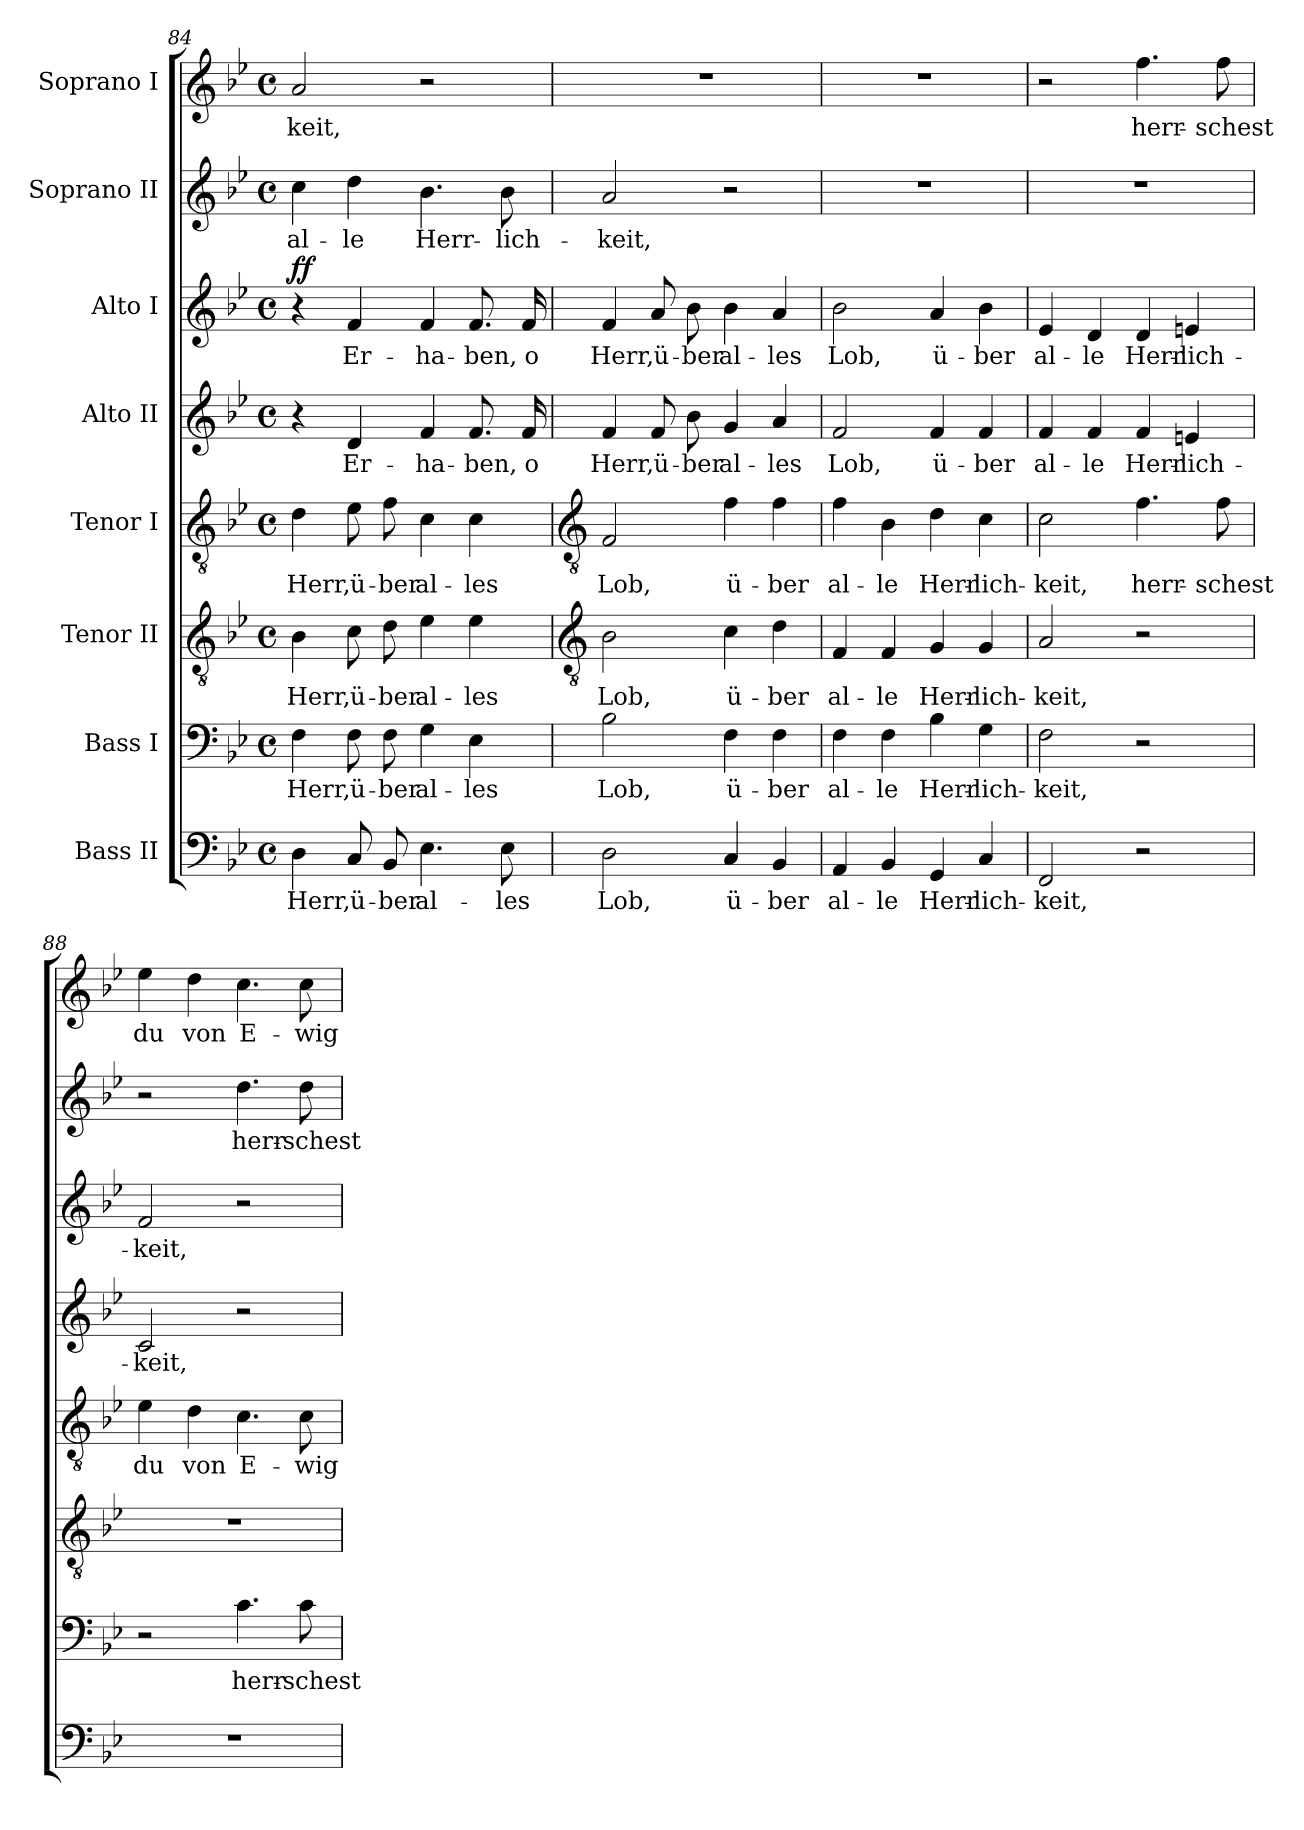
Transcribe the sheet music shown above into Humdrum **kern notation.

**kern	**text	**kern	**text	**kern	**text	**kern	**text	**kern	**text	**kern	**text	**dynam	**kern	**text	**kern	**text
*part8	*part8	*part7	*part7	*part6	*part6	*part5	*part5	*part4	*part4	*part3	*part3	*part3	*part2	*part2	*part1	*part1
*staff8	*staff8	*staff7	*staff7	*staff6	*staff6	*staff5	*staff5	*staff4	*staff4	*staff3	*staff3	*staff3	*staff2	*staff2	*staff1	*staff1
*I"Bass II	*	*I"Bass I	*	*I"Tenor II	*	*I"Tenor I	*	*I"Alto II	*	*I"Alto I	*	*	*I"Soprano II	*	*I"Soprano I	*
*clefF4	*	*clefF4	*	*clefGv2	*	*clefGv2	*	*clefG2	*	*clefG2	*	*	*clefG2	*	*clefG2	*
*k[b-e-]	*	*k[b-e-]	*	*k[b-e-]	*	*k[b-e-]	*	*k[b-e-]	*	*k[b-e-]	*	*	*k[b-e-]	*	*k[b-e-]	*
*B-:	*	*B-:	*	*B-:	*	*B-:	*	*B-:	*	*B-:	*	*	*B-:	*	*B-:	*
*M4/4	*	*M4/4	*	*M4/4	*	*M4/4	*	*M4/4	*	*M4/4	*	*	*M4/4	*	*M4/4	*
*met(c)	*	*met(c)	*	*met(c)	*	*met(c)	*	*met(c)	*	*met(c)	*	*	*met(c)	*	*met(c)	*
=84	=84	=84	=84	=84	=84	=84	=84	=84	=84	=84	=84	=84	=84	=84	=84	=84
!	!LO:LY:b	!	!LO:LY:b	!	!LO:LY:b	!	!LO:LY:b	!	!	!	!	!LO:DY:b	!	!LO:LY:b	!	!LO:LY:b
!	!	!	!	!	!	!	!	!	!	!	!	!LO:DY:n=1:a	!	!	!	!
4D\	Herr,	4F\	Herr,	4B-\	Herr,	4d\	Herr,	4r	.	4r	.	f f	4cc\	al-	2a/	-keit,
!	!LO:LY:b	!	!LO:LY:b	!	!LO:LY:b	!	!LO:LY:b	!	!LO:LY:b	!	!LO:LY:b	!	!	!LO:LY:b	!	!
8C/	ü-	8F\	ü-	8c\	ü-	8e-\	ü-	4d/	Er-	4f/	Er-	.	4dd\	-le	.	.
!	!LO:LY:b	!	!LO:LY:b	!	!LO:LY:b	!	!LO:LY:b	!	!	!	!	!	!	!	!	!
8BB-/	-ber	8F\	-ber	8d\	-ber	8f\	-ber	.	.	.	.	.	.	.	.	.
!	!LO:LY:b	!	!LO:LY:b	!	!LO:LY:b	!	!LO:LY:b	!	!LO:LY:b	!	!LO:LY:b	!	!	!LO:LY:b	!	!
4.E-\	al-	4G\	al-	4e-\	al-	4c\	al-	4f/	-ha-	4f/	-ha-	.	4.b-\	Herr-	2r	.
!	!	!	!LO:LY:b	!	!LO:LY:b	!	!LO:LY:b	!	!LO:LY:b	!	!LO:LY:b	!	!	!	!	!
.	.	4E-\	-les	4e-\	-les	4c\	-les	8.f/	-ben,	8.f/	-ben,	.	.	.	.	.
!	!LO:LY:b	!	!	!	!	!	!	!	!	!	!	!	!	!LO:LY:b	!	!
8E-\	-les	.	.	.	.	.	.	.	.	.	.	.	8b-\	-lich-	.	.
!	!	!	!	!	!	!	!	!	!LO:LY:b	!	!LO:LY:b	!	!	!	!	!
.	.	.	.	.	.	.	.	16f/	o	16f/	o	.	.	.	.	.
!!LO:LB:g=z
=85	=85	=85	=85	=85	=85	=85	=85	=85	=85	=85	=85	=85	=85	=85	=85	=85
*	*	*	*	*clefGv2	*	*clefGv2	*	*	*	*	*	*	*	*	*	*
!	!LO:LY:b	!	!LO:LY:b	!	!LO:LY:b	!	!LO:LY:b	!	!LO:LY:b	!	!LO:LY:b	!	!	!LO:LY:b	!	!
2D\	Lob,	2B-\	Lob,	2B-\	Lob,	2F/	Lob,	4f/	Herr,	4f/	Herr,	.	2a/	-keit,	1r	.
!	!	!	!	!	!	!	!	!	!LO:LY:b	!	!LO:LY:b	!	!	!	!	!
.	.	.	.	.	.	.	.	8f/	ü-	8a/	ü-	.	.	.	.	.
!	!	!	!	!	!	!	!	!	!LO:LY:b	!	!LO:LY:b	!	!	!	!	!
.	.	.	.	.	.	.	.	8b-\	-ber	8b-\	-ber	.	.	.	.	.
!	!LO:LY:b	!	!LO:LY:b	!	!LO:LY:b	!	!LO:LY:b	!	!LO:LY:b	!	!LO:LY:b	!	!	!	!	!
4C/	ü-	4F\	ü-	4c\	ü-	4f\	ü-	4g/	al-	4b-\	al-	.	2r	.	.	.
!	!LO:LY:b	!	!LO:LY:b	!	!LO:LY:b	!	!LO:LY:b	!	!LO:LY:b	!	!LO:LY:b	!	!	!	!	!
4BB-/	-ber	4F\	-ber	4d\	-ber	4f\	-ber	4a/	-les	4a/	-les	.	.	.	.	.
!!LO:LB:g=z
=86	=86	=86	=86	=86	=86	=86	=86	=86	=86	=86	=86	=86	=86	=86	=86	=86
!	!LO:LY:b	!	!LO:LY:b	!	!LO:LY:b	!	!LO:LY:b	!	!LO:LY:b	!	!LO:LY:b	!	!	!	!	!
4AA/	al-	4F\	al-	4F/	al-	4f\	al-	2f/	Lob,	2b-\	Lob,	.	1r	.	1r	.
!	!LO:LY:b	!	!LO:LY:b	!	!LO:LY:b	!	!LO:LY:b	!	!	!	!	!	!	!	!	!
4BB-/	-le	4F\	-le	4F/	-le	4B-\	-le	.	.	.	.	.	.	.	.	.
!	!LO:LY:b	!	!LO:LY:b	!	!LO:LY:b	!	!LO:LY:b	!	!LO:LY:b	!	!LO:LY:b	!	!	!	!	!
4GG/	Herr-	4B-\	Herr-	4G/	Herr-	4d\	Herr-	4f/	ü-	4a/	ü-	.	.	.	.	.
!	!LO:LY:b	!	!LO:LY:b	!	!LO:LY:b	!	!LO:LY:b	!	!LO:LY:b	!	!LO:LY:b	!	!	!	!	!
4C/	-lich-	4G\	-lich-	4G/	-lich-	4c\	-lich-	4f/	-ber	4b-\	-ber	.	.	.	.	.
!!LO:LB:g=z
=87	=87	=87	=87	=87	=87	=87	=87	=87	=87	=87	=87	=87	=87	=87	=87	=87
!	!LO:LY:b	!	!LO:LY:b	!	!LO:LY:b	!	!LO:LY:b	!	!LO:LY:b	!	!LO:LY:b	!	!	!	!	!
2FF/	-keit,	2F\	-keit,	2A/	-keit,	2c\	-keit,	4f/	al-	4e-/	al-	.	1r	.	2r	.
!	!	!	!	!	!	!	!	!	!LO:LY:b	!	!LO:LY:b	!	!	!	!	!
.	.	.	.	.	.	.	.	4f/	-le	4d/	-le	.	.	.	.	.
!	!	!	!	!	!	!	!LO:LY:b	!	!LO:LY:b	!	!LO:LY:b	!	!	!	!	!LO:LY:b
2r	.	2r	.	2r	.	4.f\	herr-	4f/	Herr-	4d/	Herr-	.	.	.	4.ff\	herr-
!	!	!	!	!	!	!	!	!	!LO:LY:b	!	!LO:LY:b	!	!	!	!	!
.	.	.	.	.	.	.	.	4en/	-lich-	4en/	-lich-	.	.	.	.	.
!	!	!	!	!	!	!	!LO:LY:b	!	!	!	!	!	!	!	!	!LO:LY:b
.	.	.	.	.	.	8f\	-schest	.	.	.	.	.	.	.	8ff\	-schest
!!LO:LB:g=z
=88	=88	=88	=88	=88	=88	=88	=88	=88	=88	=88	=88	=88	=88	=88	=88	=88
!	!	!	!	!	!	!	!LO:LY:b	!	!LO:LY:b	!	!LO:LY:b	!	!	!	!	!LO:LY:b
1r	.	2r	.	1r	.	4e-\	du	2c/	-keit,	2f/	-keit,	.	2r	.	4ee-\	du
!	!	!	!	!	!	!	!LO:LY:b	!	!	!	!	!	!	!	!	!LO:LY:b
.	.	.	.	.	.	4d\	von	.	.	.	.	.	.	.	4dd\	von
!	!	!	!LO:LY:b	!	!	!	!LO:LY:b	!	!	!	!	!	!	!LO:LY:b	!	!LO:LY:b
.	.	4.c\	herr-	.	.	4.c\	E-	2r	.	2r	.	.	4.dd\	herr-	4.cc\	E-
!	!	!	!LO:LY:b	!	!	!	!LO:LY:b	!	!	!	!	!	!	!LO:LY:b	!	!LO:LY:b
.	.	8c\	-schest	.	.	8c\	-wig-	.	.	.	.	.	8dd\	-schest	8cc\	-wig-
=	=	=	=	=	=	=	=	=	=	=	=	=	=	=	=	=
*-	*-	*-	*-	*-	*-	*-	*-	*-	*-	*-	*-	*-	*-	*-	*-	*-
